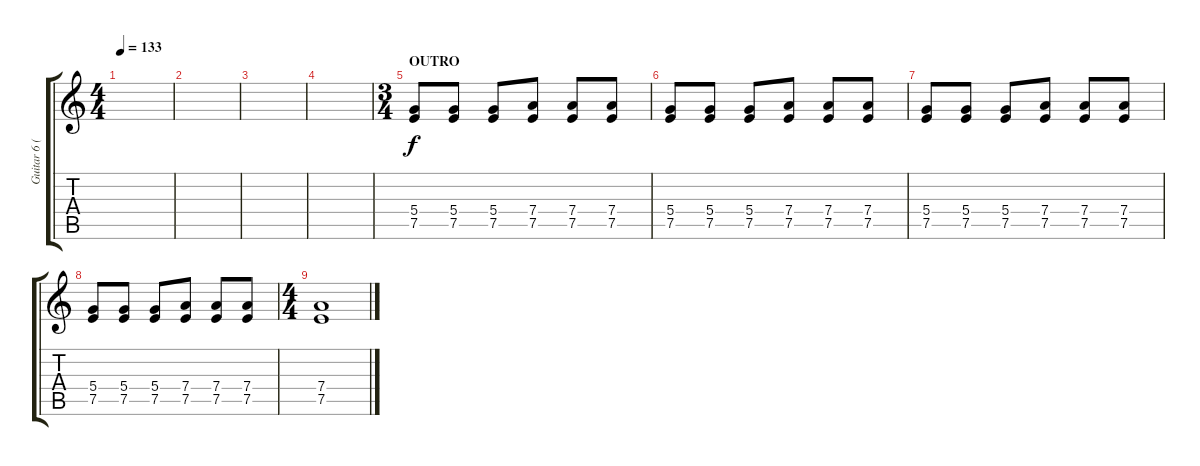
\track ("Guitar 6 (Acoustic)" "Guitar 6 (") {instrument acousticguitarsteel}
\staff {score tabs}
\tuning (E4 B3 G3 D3 A2 E2) {hide}
\ts (4 4)
\tempo 133
\clef g2
\ks c
|
|
|
|
\ts (3 4)
\section ("" "OUTRO")
(5.4 7.5).8 (5.4 7.5).8 (5.4 7.5).8 (7.4 7.5).8 (7.4 7.5).8 (7.4 7.5).8 |
(5.4 7.5).8 (5.4 7.5).8 (5.4 7.5).8 (7.4 7.5).8 (7.4 7.5).8 (7.4 7.5).8 |
(5.4 7.5).8 (5.4 7.5).8 (5.4 7.5).8 (7.4 7.5).8 (7.4 7.5).8 (7.4 7.5).8 |
(5.4 7.5).8 (5.4 7.5).8 (5.4 7.5).8 (7.4 7.5).8 (7.4 7.5).8 (7.4 7.5).8 |
\ts (4 4)
(7.4 7.5).1
